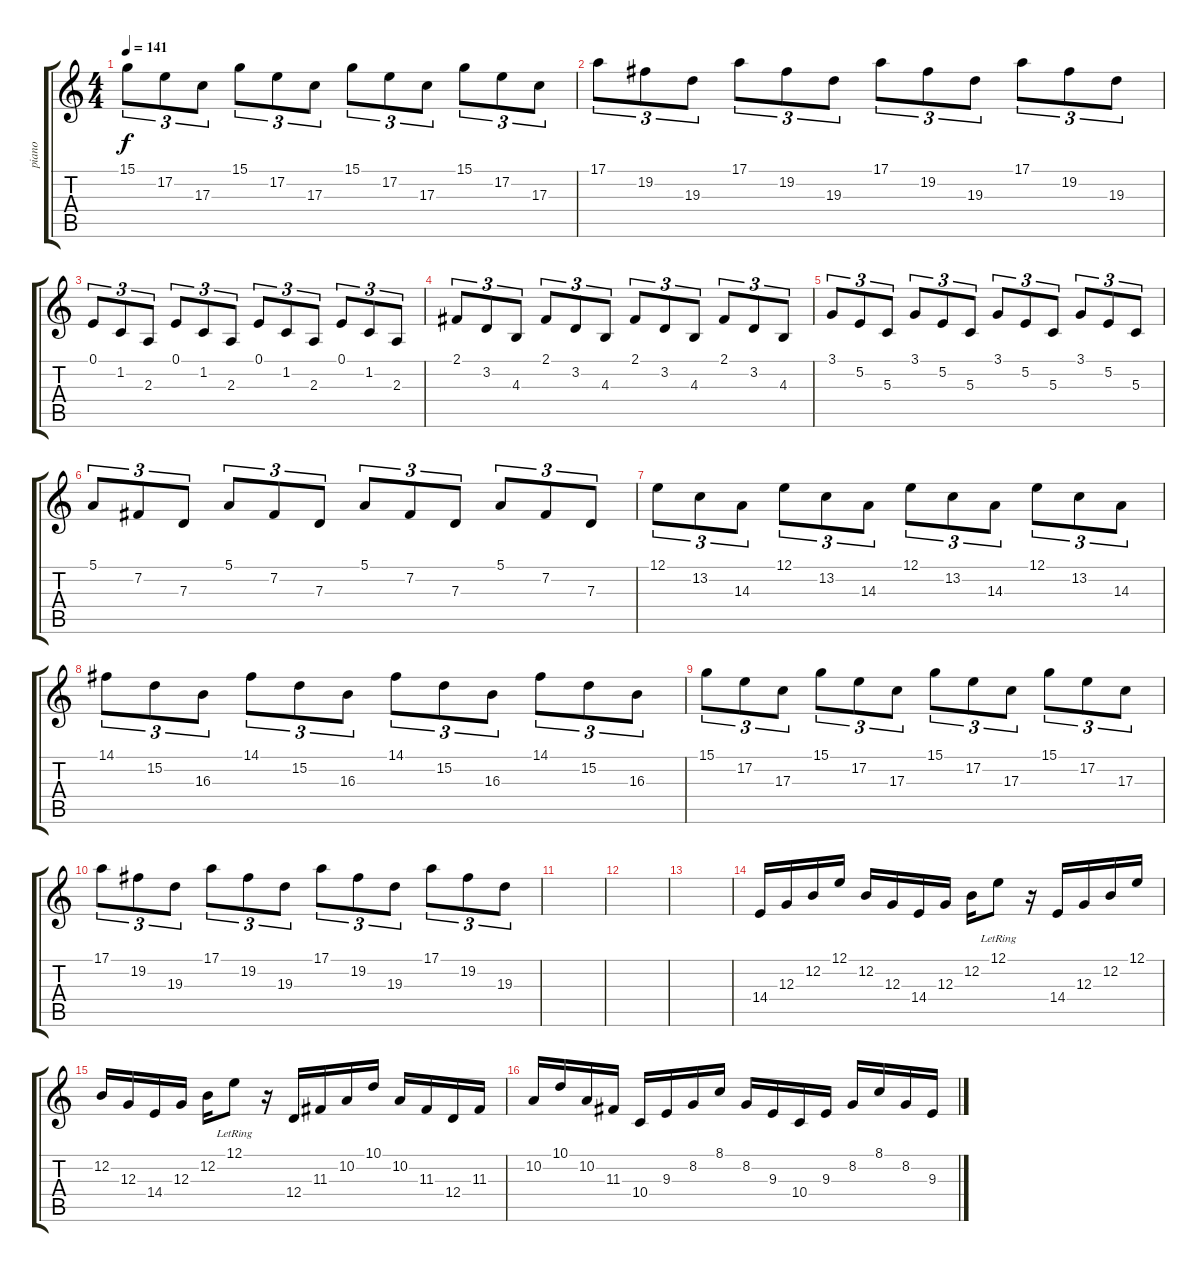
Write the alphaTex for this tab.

\track ("piano" "piano") {instrument acousticgrandpiano}
\staff {score tabs}
\tuning (E4 B3 G3 D3 A2 E2) {hide}
\ts (4 4)
\tempo 141
\clef g2
\ks c
15.1.8{tu (3 2) dy f} 17.2.8{tu (3 2)} 17.3.8{tu (3 2)} 15.1.8{tu (3 2)} 17.2.8{tu (3 2)} 17.3.8{tu (3 2)} 15.1.8{tu (3 2)} 17.2.8{tu (3 2)} 17.3.8{tu (3 2)} 15.1.8{tu (3 2)} 17.2.8{tu (3 2)} 17.3.8{tu (3 2)} |
17.1.8{tu (3 2)} 19.2.8{tu (3 2)} 19.3.8{tu (3 2)} 17.1.8{tu (3 2)} 19.2.8{tu (3 2)} 19.3.8{tu (3 2)} 17.1.8{tu (3 2)} 19.2.8{tu (3 2)} 19.3.8{tu (3 2)} 17.1.8{tu (3 2)} 19.2.8{tu (3 2)} 19.3.8{tu (3 2)} |
0.1.8{tu (3 2)} 1.2.8{tu (3 2)} 2.3.8{tu (3 2)} 0.1.8{tu (3 2)} 1.2.8{tu (3 2)} 2.3.8{tu (3 2)} 0.1.8{tu (3 2)} 1.2.8{tu (3 2)} 2.3.8{tu (3 2)} 0.1.8{tu (3 2)} 1.2.8{tu (3 2)} 2.3.8{tu (3 2)} |
2.1.8{tu (3 2)} 3.2.8{tu (3 2)} 4.3.8{tu (3 2)} 2.1.8{tu (3 2)} 3.2.8{tu (3 2)} 4.3.8{tu (3 2)} 2.1.8{tu (3 2)} 3.2.8{tu (3 2)} 4.3.8{tu (3 2)} 2.1.8{tu (3 2)} 3.2.8{tu (3 2)} 4.3.8{tu (3 2)} |
3.1.8{tu (3 2)} 5.2.8{tu (3 2)} 5.3.8{tu (3 2)} 3.1.8{tu (3 2)} 5.2.8{tu (3 2)} 5.3.8{tu (3 2)} 3.1.8{tu (3 2)} 5.2.8{tu (3 2)} 5.3.8{tu (3 2)} 3.1.8{tu (3 2)} 5.2.8{tu (3 2)} 5.3.8{tu (3 2)} |
5.1.8{tu (3 2)} 7.2.8{tu (3 2)} 7.3.8{tu (3 2)} 5.1.8{tu (3 2)} 7.2.8{tu (3 2)} 7.3.8{tu (3 2)} 5.1.8{tu (3 2)} 7.2.8{tu (3 2)} 7.3.8{tu (3 2)} 5.1.8{tu (3 2)} 7.2.8{tu (3 2)} 7.3.8{tu (3 2)} |
12.1.8{tu (3 2)} 13.2.8{tu (3 2)} 14.3.8{tu (3 2)} 12.1.8{tu (3 2)} 13.2.8{tu (3 2)} 14.3.8{tu (3 2)} 12.1.8{tu (3 2)} 13.2.8{tu (3 2)} 14.3.8{tu (3 2)} 12.1.8{tu (3 2)} 13.2.8{tu (3 2)} 14.3.8{tu (3 2)} |
14.1.8{tu (3 2)} 15.2.8{tu (3 2)} 16.3.8{tu (3 2)} 14.1.8{tu (3 2)} 15.2.8{tu (3 2)} 16.3.8{tu (3 2)} 14.1.8{tu (3 2)} 15.2.8{tu (3 2)} 16.3.8{tu (3 2)} 14.1.8{tu (3 2)} 15.2.8{tu (3 2)} 16.3.8{tu (3 2)} |
15.1.8{tu (3 2)} 17.2.8{tu (3 2)} 17.3.8{tu (3 2)} 15.1.8{tu (3 2)} 17.2.8{tu (3 2)} 17.3.8{tu (3 2)} 15.1.8{tu (3 2)} 17.2.8{tu (3 2)} 17.3.8{tu (3 2)} 15.1.8{tu (3 2)} 17.2.8{tu (3 2)} 17.3.8{tu (3 2)} |
17.1.8{tu (3 2)} 19.2.8{tu (3 2)} 19.3.8{tu (3 2)} 17.1.8{tu (3 2)} 19.2.8{tu (3 2)} 19.3.8{tu (3 2)} 17.1.8{tu (3 2)} 19.2.8{tu (3 2)} 19.3.8{tu (3 2)} 17.1.8{tu (3 2)} 19.2.8{tu (3 2)} 19.3.8{tu (3 2)} |
|
|
|
14.4.16 12.3.16 12.2.16 12.1.16 12.2.16 12.3.16 14.4.16 12.3.16 12.2.16 12.1{lr}.8 r.16 14.4.16 12.3.16 12.2.16 12.1.16 |
12.2.16 12.3.16 14.4.16 12.3.16 12.2.16 12.1{lr}.8 r.16 12.4.16 11.3.16 10.2.16 10.1.16 10.2.16 11.3.16 12.4.16 11.3.16 |
10.2.16 10.1.16 10.2.16 11.3.16 10.4.16 9.3.16 8.2.16 8.1.16 8.2.16 9.3.16 10.4.16 9.3.16 8.2.16 8.1.16 8.2.16 9.3.16
